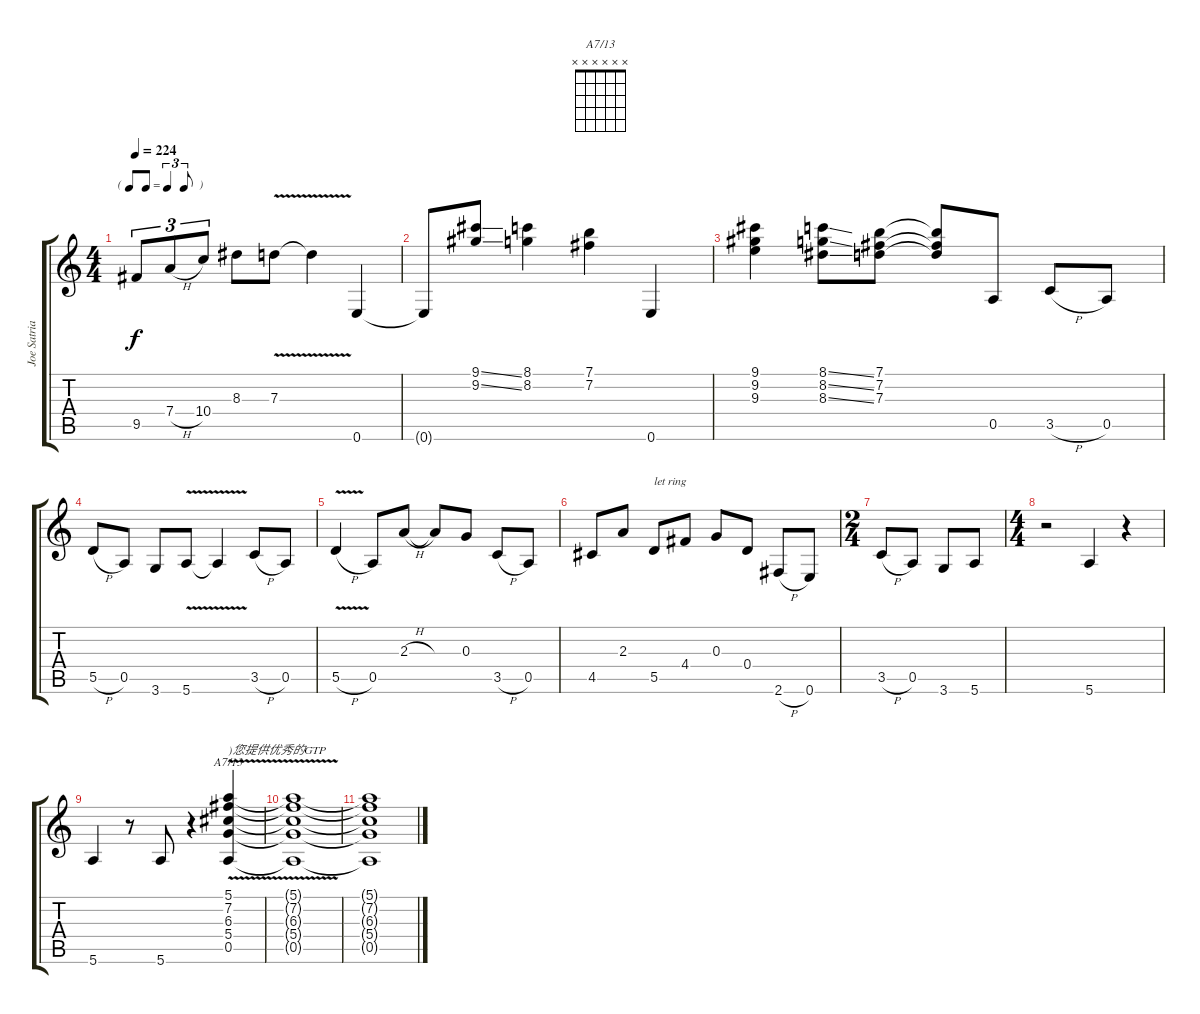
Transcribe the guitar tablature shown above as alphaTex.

\track ("Joe Satriani Rythmique" "Joe Satria") {instrument distortionguitar}
\staff {score tabs}
\tuning (E4 B3 G3 D3 A2 E2) {hide}
\chord ("A7/13" x x x x x x)
\ts (4 4)
\tf triplet8th
\tempo 224
\clef g2
\ks c
9.5.8{tu (3 2) dy f} 7.4{h}.8{tu (3 2)} 10.4.8{tu (3 2)} 8.3.8 7.3{v}.8 7.3{t}.4 0.6.4 |
0.6{t}.8 (9.1{ss} 9.2{ss}).8 (8.1 8.2).4 (7.1 7.2).4 0.6.4 |
(9.1 9.2 9.3).4 (8.1{ss} 8.2{ss} 8.3{ss}).8 (7.1 7.2 7.3).8 (7.1{t} 7.2{t} 7.3{t}).8 0.5.8 3.5{h}.8 0.5.8 |
5.5{h}.8 0.5.8 3.6.8 5.6{v}.8 5.6{t}.4 3.5{h}.8 0.5.8 |
5.5{v h}.4 0.5.8 2.3{h}.8 2.3{t}.8 0.3.8 3.5{h}.8 0.5.8 |
4.5.8 2.3.8 5.5.8{txt "let ring"} 4.4.8 0.3.8 0.4.8 2.6{h}.8 0.6.8 |
\ts (2 4)
3.5{h}.8 0.5.8 3.6.8 5.6.8 |
\ts (4 4)
r.2 5.6.4 r.4 |
5.6.4 r.8 5.6.8 r.4 (5.1{v} 7.2{v} 6.3{v} 5.4{v} 0.5{v}).4{ch "A7/13" txt ")您提供优秀的GTP"} |
(5.1{t} 7.2{t} 6.3{t} 5.4{t} 0.5{t}).1 |
(5.1{t} 7.2{t} 6.3{t} 5.4{t} 0.5{t}).1
